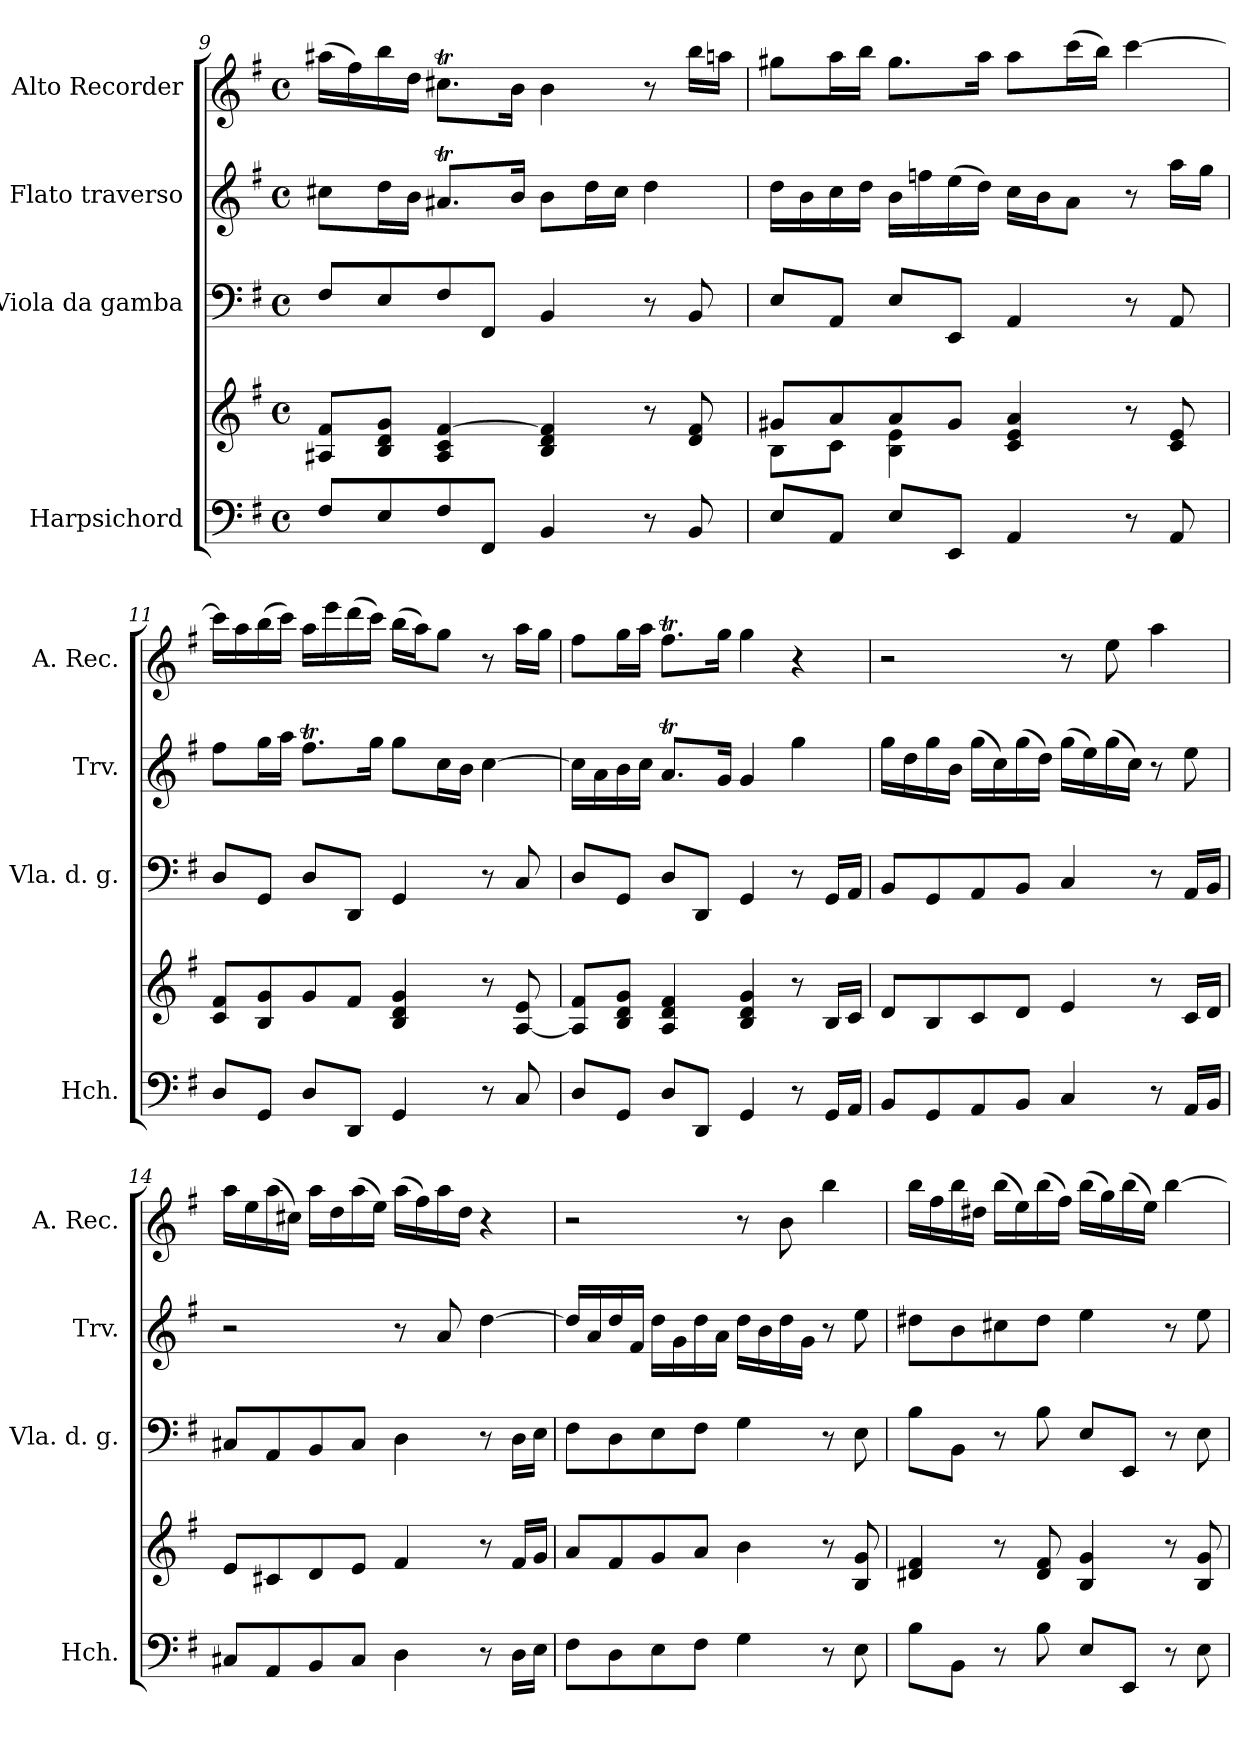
**kern	**kern	**kern	**kern	**kern
*part4	*part4	*part3	*part2	*part1
*staff5	*staff4	*staff3	*staff2	*staff1
*I"Harpsichord	*	*I"Viola da gamba	*I"Flato traverso	*I"Alto Recorder
*I'Hch.	*	*I'Vla. d. g.	*I'Trv.	*I'A. Rec.
!!LO:LB:g=z
*clefF4	*clefG2	*clefF4	*clefG2	*clefG2
*k[f#]	*k[f#]	*k[f#]	*k[f#]	*k[f#]
*M4/4	*M4/4	*M4/4	*M4/4	*M4/4
*met(c)	*met(c)	*met(c)	*met(c)	*met(c)
=9	=9	=9	=9	=9
8F#/L	8A#X/ 8f#/L	8F#/L	8cc#X\L	(16aa#X\LL
.	.	.	.	16ff#\)
8E/	8B/ 8d/ 8g/J	8E/	16dd\L	16bb\
.	.	.	16b\JJ	16dd\JJ
8F#/	4A#/ 4c/ [4f#/	8F#/	8.a#Xt/L	8.cc#Xt\L
8FF#/J	.	8FF#/J	.	.
.	.	.	16b/Jk	16b\Jk
4BB/	4B/ 4d/ 4f#/]	4BB/	8b\L	4b\
.	.	.	16dd\L	.
.	.	.	16cc#\JJ	.
8r	8r	8r	4dd\	8r
8BB/	8d/ 8f#/	8BB/	.	16bb\LL
.	.	.	.	16aan\JJ
=10	=10	=10	=10	=10
*	*^	*	*	*
8E/L	8g#X/L	8B\L	8E/L	16dd\LL	8gg#X\L
.	.	.	.	16b\	.
8AA/J	8a/	8c\J	8AA/J	16cc\	16aa\L
.	.	.	.	16dd\JJ	16bb\JJ
8E/L	8a/	4B\ 4e\	8E/L	16b\LL	8.gg#\L
.	.	.	.	16ffn\	.
8EE/J	8g#/J	.	8EE/J	(16ee\	.
.	.	.	.	16dd\JJ)	16aa\Jk
4AA/	4c/ 4e/ 4a/	2ryy	4AA/	16cc\LL	8aa\L
.	.	.	.	16b\J	.
.	.	.	.	8a\J	(16ccc\L
.	.	.	.	.	16bb\JJ)
8r	8r	.	8r	8r	[4ccc\
8AA/	8c/ 8e/	.	8AA/	16aa\LL	.
.	.	.	.	16gg\JJ	.
*	*v	*v	*	*	*
=11	=11	=11	=11	=11
8D/L	8c/ 8f#/L	8D/L	8ff#\L	16ccc\LL]
.	.	.	.	16aa\
8GG/J	8B/ 8g/	8GG/J	16gg\L	(16bb\
.	.	.	16aa\JJ	16ccc\JJ)
8D/L	8g/	8D/L	8.ff#t\L	16aa\LL
.	.	.	.	16eee\
8DD/J	8f#/J	8DD/J	.	(16ddd\
.	.	.	16gg\Jk	16ccc\JJ)
4GG/	4B/ 4d/ 4g/	4GG/	8gg\L	(16bb\LL
.	.	.	.	16aa\J)
.	.	.	16cc\L	8gg\J
.	.	.	16b\JJ	.
8r	8r	8r	[4cc\	8r
8C/	[8A/ 8e/	8C/	.	16aa\LL
.	.	.	.	16gg\JJ
=12	=12	=12	=12	=12
8D/L	8A/] 8f#/L	8D/L	16cc\LL]	8ff#\L
.	.	.	16a\	.
8GG/J	8B/ 8d/ 8g/J	8GG/J	16b\	16gg\L
.	.	.	16cc\JJ	16aa\JJ
8D/L	4A/ 4d/ 4f#/	8D/L	8.aT/L	8.ff#t\L
8DD/J	.	8DD/J	.	.
.	.	.	16g/Jk	16gg\Jk
4GG/	4B/ 4d/ 4g/	4GG/	4g/	4gg\
8r	8r	8r	4gg\	4r
16GG/LL	16B/LL	16GG/LL	.	.
16AA/JJ	16c/JJ	16AA/JJ	.	.
!!LO:PB:g=z
=13	=13	=13	=13	=13
8BB/L	8d/L	8BB/L	16gg\LL	2r
.	.	.	16dd\	.
8GG/	8B/	8GG/	16gg\	.
.	.	.	16b\JJ	.
8AA/	8c/	8AA/	(16gg\LL	.
.	.	.	16cc\)	.
8BB/J	8d/J	8BB/J	(16gg\	.
.	.	.	16dd\JJ)	.
4C/	4e/	4C/	(16gg\LL	8r
.	.	.	16ee\)	.
.	.	.	(16gg\	8ee\
.	.	.	16cc\JJ)	.
8r	8r	8r	8r	4aa\
16AA/LL	16c/LL	16AA/LL	8ee\	.
16BB/JJ	16d/JJ	16BB/JJ	.	.
=14	=14	=14	=14	=14
8C#X/L	8e/L	8C#X/L	2r	16aa\LL
.	.	.	.	16ee\
8AA/	8c#X/	8AA/	.	(16aa\
.	.	.	.	16cc#X\JJ)
8BB/	8d/	8BB/	.	16aa\LL
.	.	.	.	16dd\
8C#/J	8e/J	8C#/J	.	(16aa\
.	.	.	.	16ee\JJ)
4D\	4f#/	4D\	8r	(16aa\LL
.	.	.	.	16ff#\)
.	.	.	8a/	16aa\
.	.	.	.	16dd\JJ
8r	8r	8r	[4dd\	4r
16D\LL	16f#/LL	16D\LL	.	.
16E\JJ	16g/JJ	16E\JJ	.	.
=15	=15	=15	=15	=15
8F#\L	8a/L	8F#\L	16dd/LL]	2r
.	.	.	16a/	.
8D\	8f#/	8D\	16dd/	.
.	.	.	16f#/JJ	.
8E\	8g/	8E\	16dd\LL	.
.	.	.	16g\	.
8F#\J	8a/J	8F#\J	16dd\	.
.	.	.	16a\JJ	.
4G\	4b\	4G\	16dd\LL	8r
.	.	.	16b\	.
.	.	.	16dd\	8b\
.	.	.	16g\JJ	.
8r	8r	8r	8r	4bb\
8E\	8B/ 8g/	8E\	8ee\	.
=16	=16	=16	=16	=16
8B\L	4d#X/ 4f#/	8B\L	8dd#X\L	16bb\LL
.	.	.	.	16ff#\
8BB\J	.	8BB\J	8b\	16bb\
.	.	.	.	16dd#X\JJ
8r	8r	8r	8cc#X\	(16bb\LL
.	.	.	.	16ee\)
8B\	8d#/ 8f#/	8B\	8dd#\J	(16bb\
.	.	.	.	16ff#\JJ)
8E/L	4B/ 4g/	8E/L	4ee\	(16bb\LL
.	.	.	.	16gg\)
8EE/J	.	8EE/J	.	(16bb\
.	.	.	.	16ee\JJ)
8r	8r	8r	8r	[4bb\
8E\	8B/ 8g/	8E\	8ee\	.
=	=	=	=	=
*-	*-	*-	*-	*-
